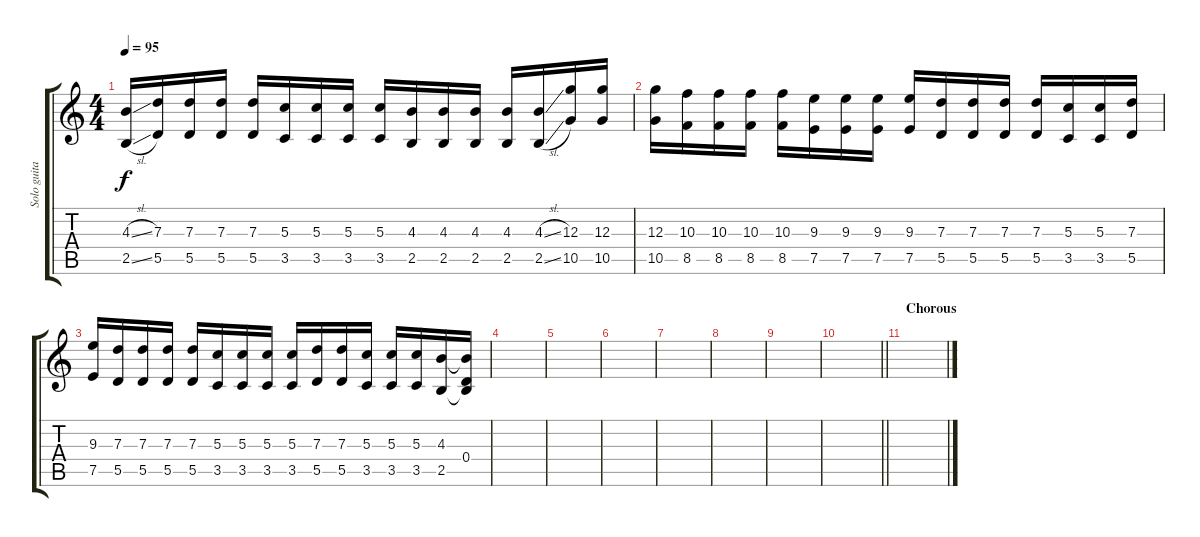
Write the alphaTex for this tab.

\track ("Solo guitar" "Solo guita") {instrument overdrivenguitar}
\staff {score tabs}
\tuning (E4 B3 G3 D3 A2 E2) {hide}
\ts (4 4)
\tempo 95
\clef g2
\ks c
(4.3{sl} 2.5{sl}).16{dy f} (7.3 5.5).16 (7.3 5.5).16 (7.3 5.5).16 (7.3 5.5).16 (5.3 3.5).16 (5.3 3.5).16 (5.3 3.5).16 (5.3 3.5).16 (4.3 2.5).16 (4.3 2.5).16 (4.3 2.5).16 (4.3 2.5).16 (4.3{sl} 2.5{sl}).16 (12.3 10.5).16 (12.3 10.5).16 |
(12.3 10.5).16 (10.3 8.5).16 (10.3 8.5).16 (10.3 8.5).16 (10.3 8.5).16 (9.3 7.5).16 (9.3 7.5).16 (9.3 7.5).16 (9.3 7.5).16 (7.3 5.5).16 (7.3 5.5).16 (7.3 5.5).16 (7.3 5.5).16 (5.3 3.5).16 (5.3 3.5).16 (7.3 5.5).16 |
(9.3 7.5).16 (7.3 5.5).16 (7.3 5.5).16 (7.3 5.5).16 (7.3 5.5).16 (5.3 3.5).16 (5.3 3.5).16 (5.3 3.5).16 (5.3 3.5).16 (7.3 5.5).16 (7.3 5.5).16 (5.3 3.5).16 (5.3 3.5).16 (5.3 3.5).16 (4.3 2.5).16 (4.3{t} 0.4 2.5{t}).16 |
|
|
|
|
|
|
\barLineRight lightlight
|
\section ("" "Chorous")
